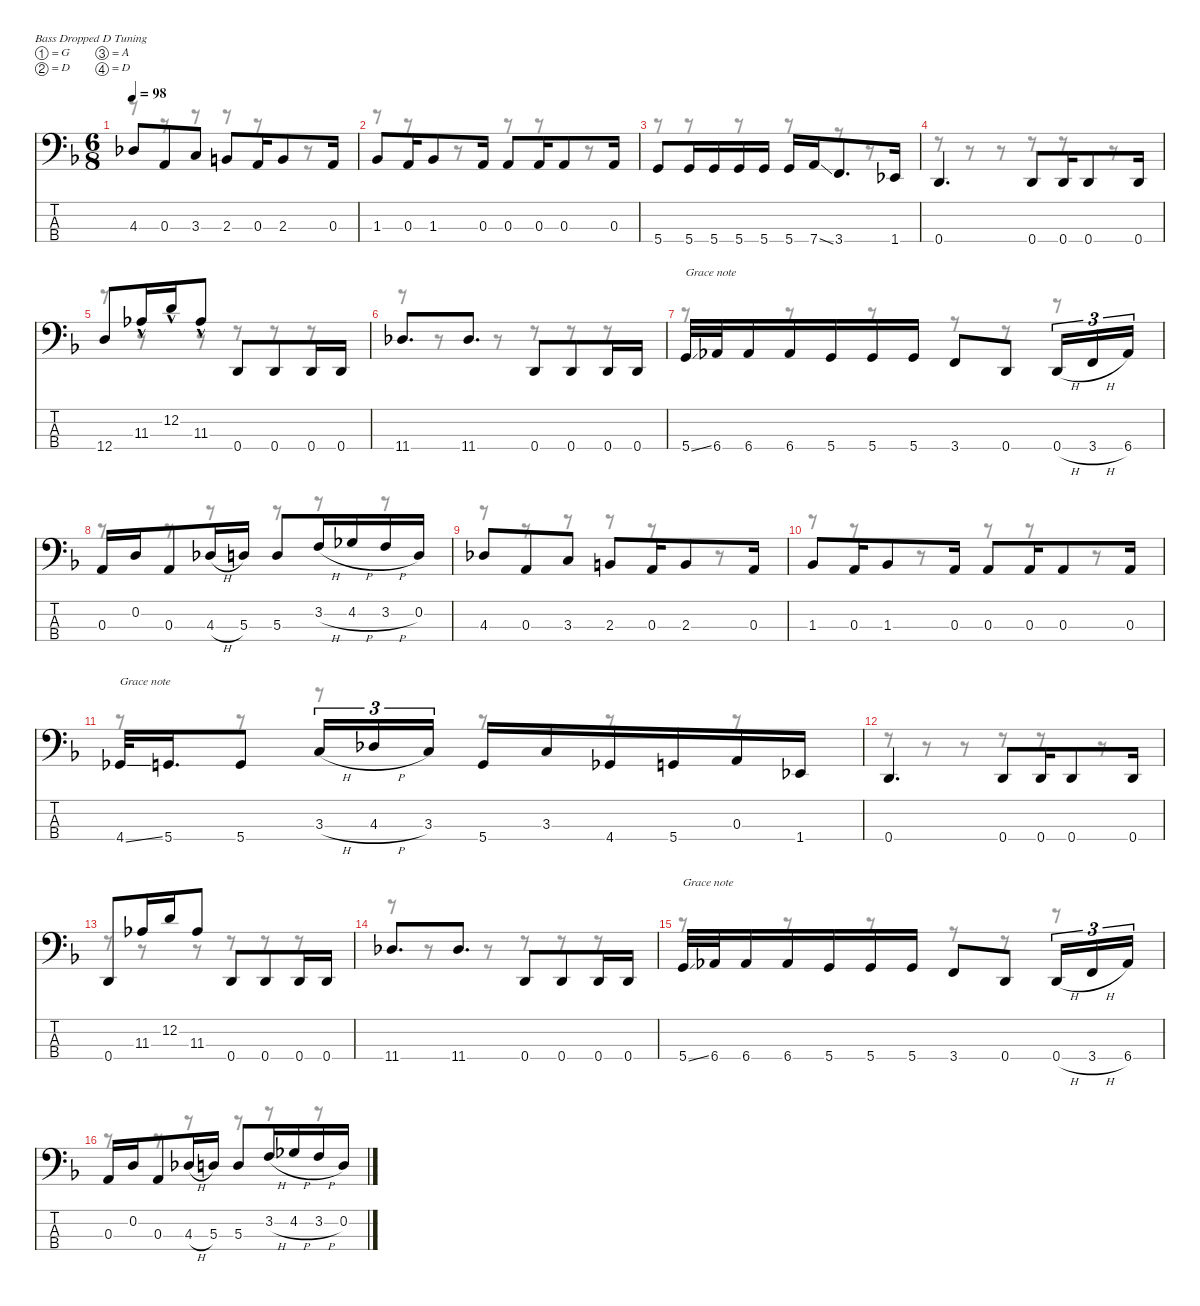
\defaultSystemsLayout 4
\hideDynamics
\bracketExtendMode nobrackets
\singleTrackTrackNamePolicy hidden
\multiTrackTrackNamePolicy hidden
\otherSystemsTrackNameOrientation horizontal
\track ("M. Mendez" "el.bs.") {instrument electricbassfinger}
\staff {score tabs}
\tuning (G2 D2 A1 D1)
\voice
\ts (6 8)
\tempo 98
\clef f4
\ks dminor
4.3{acc b}.8{dy f beam Up} 0.3{acc forcenatural}.8{beam Up} 3.3{acc forcenatural}.8{beam Up} 2.3{acc forcenatural}.8{beam Up} 0.3{acc forcenatural}.16{beam Up} 2.3{acc forcenatural}.8{beam Up} 0.3{acc forcenatural}.16{beam Up} |
1.3{acc b}.8{beam Up} 0.3{acc forcenatural}.16{beam Up} 1.3{acc b}.8{beam Up} 0.3{acc forcenatural}.16{beam Up} 0.3{acc forcenatural}.8{beam Up} 0.3{acc forcenatural}.16{beam Up} 0.3{acc forcenatural}.8{beam Up} 0.3{acc forcenatural}.16{beam Up} |
5.4{acc forcenatural}.8{beam Up} 5.4{acc forcenatural}.16{beam Up} 5.4{acc forcenatural}.16{beam Up} 5.4{acc forcenatural}.16{beam Up} 5.4{acc forcenatural}.16{beam Up} 5.4{acc forcenatural}.16{beam Up} 7.4{ss acc forcenatural}.16{beam Up} 3.4{acc forcenatural}.8{d beam Up} 1.4{acc b}.16{beam Up} |
0.4{acc forcenatural}.4{d beam Up} 0.4{acc forcenatural}.8{beam Up} 0.4{acc forcenatural}.16{beam Up} 0.4{acc forcenatural}.8{beam Up} 0.4{acc forcenatural}.16{beam Up} |
12.4{acc forcenatural}.8{beam Up} 11.3{hac acc b}.16{beam Up} 12.2{hac acc forcenatural}.16{beam Up} 11.3{hac acc b}.8{beam Up} 0.4{acc forcenatural}.8{beam Up} 0.4{acc forcenatural}.8{beam Up} 0.4{acc forcenatural}.16{beam Up} 0.4{acc forcenatural}.16{beam Up} |
11.4{acc b}.8{d beam Up} 11.4{acc b}.8{d beam Up} 0.4{acc forcenatural}.8{beam Up} 0.4{acc forcenatural}.8{beam Up} 0.4{acc forcenatural}.16{beam Up} 0.4{acc forcenatural}.16{beam Up} |
5.4{ss acc forcenatural}.32{txt "Grace note" beam Up} 6.4{acc b}.32{beam Up} 6.4{acc b}.16{beam Up} 6.4{acc b}.16{beam Up} 5.4{acc forcenatural}.16{beam Up} 5.4{acc forcenatural}.16{beam Up} 5.4{acc forcenatural}.16{beam Up} 3.4{acc forcenatural}.8{beam Up} 0.4{acc forcenatural}.8{beam Up} 0.4{h acc forcenatural}.16{tu (3 2) beam Up} 3.4{h acc forcenatural}.16{tu (3 2) dy ff beam Up} 6.4{acc b}.16{tu (3 2) beam Up} |
0.3{acc forcenatural}.16{dy f beam Up} 0.2{acc forcenatural}.16{beam Up} 0.3{acc forcenatural}.8{beam Up} 4.3{h acc b}.16{beam Up} 5.3{acc forcenatural}.16{dy ff beam Up} 5.3{acc forcenatural}.8{dy f beam Up} 3.2{h acc forcenatural}.16{beam Up} 4.2{h acc b}.16{beam Up} 3.2{h acc forcenatural}.16{beam Up} 0.2{acc forcenatural}.16{beam Up} |
4.3{acc b}.8{beam Up} 0.3{acc forcenatural}.8{beam Up} 3.3{acc forcenatural}.8{beam Up} 2.3{acc forcenatural}.8{beam Up} 0.3{acc forcenatural}.16{beam Up} 2.3{acc forcenatural}.8{beam Up} 0.3{acc forcenatural}.16{beam Up} |
1.3{acc b}.8{beam Up} 0.3{acc forcenatural}.16{beam Up} 1.3{acc b}.8{beam Up} 0.3{acc forcenatural}.16{beam Up} 0.3{acc forcenatural}.8{beam Up} 0.3{acc forcenatural}.16{beam Up} 0.3{acc forcenatural}.8{beam Up} 0.3{acc forcenatural}.16{beam Up} |
4.4{ss acc b}.32{txt "Grace note" beam Up} 5.4{acc forcenatural}.16{d beam Up} 5.4{acc forcenatural}.8{beam Up} 3.3{h acc forcenatural}.16{tu (3 2) beam Up} 4.3{h acc b}.16{tu (3 2) dy ff beam Up} 3.3{acc forcenatural}.16{tu (3 2) beam Up} 5.4{acc forcenatural}.16{dy f beam Up} 3.3{acc forcenatural}.16{beam Up} 4.4{acc b}.16{beam Up} 5.4{acc forcenatural}.16{beam Up} 0.3{acc forcenatural}.16{beam Up} 1.4{acc b}.16{beam Up} |
0.4{acc forcenatural}.4{d beam Up} 0.4{acc forcenatural}.8{beam Up} 0.4{acc forcenatural}.16{beam Up} 0.4{acc forcenatural}.8{beam Up} 0.4{acc forcenatural}.16{beam Up} |
0.4{acc forcenatural}.8{beam Up} 11.3{acc b}.16{beam Up} 12.2{acc forcenatural}.16{beam Up} 11.3{acc b}.8{beam Up} 0.4{acc forcenatural}.8{beam Up} 0.4{acc forcenatural}.8{beam Up} 0.4{acc forcenatural}.16{beam Up} 0.4{acc forcenatural}.16{beam Up} |
11.4{acc b}.8{d beam Up} 11.4{acc b}.8{d beam Up} 0.4{acc forcenatural}.8{beam Up} 0.4{acc forcenatural}.8{beam Up} 0.4{acc forcenatural}.16{beam Up} 0.4{acc forcenatural}.16{beam Up} |
5.4{ss acc forcenatural}.32{txt "Grace note" beam Up} 6.4{acc b}.32{beam Up} 6.4{acc b}.16{beam Up} 6.4{acc b}.16{beam Up} 5.4{acc forcenatural}.16{beam Up} 5.4{acc forcenatural}.16{beam Up} 5.4{acc forcenatural}.16{beam Up} 3.4{acc forcenatural}.8{beam Up} 0.4{acc forcenatural}.8{beam Up} 0.4{h acc forcenatural}.16{tu (3 2) beam Up} 3.4{h acc forcenatural}.16{tu (3 2) dy ff beam Up} 6.4{acc b}.16{tu (3 2) beam Up} |
0.3{acc forcenatural}.16{dy f beam Up} 0.2{acc forcenatural}.16{beam Up} 0.3{acc forcenatural}.8{beam Up} 4.3{h acc b}.16{beam Up} 5.3{acc forcenatural}.16{dy ff beam Up} 5.3{acc forcenatural}.8{dy f beam Up} 3.2{h acc forcenatural}.16{beam Up} 4.2{h acc b}.16{beam Up} 3.2{h acc forcenatural}.16{beam Up} 0.2{acc forcenatural}.16{beam Up}
\voice
\clef f4
\ottava regular
\simile none
\ks dminor
r.8{dy mf beam Down} r.8{beam Down} r.8{beam Down} r.8{beam Down} r.8{beam Down} r.8{beam Down} |
r.8{beam Down} r.8{beam Down} r.8{beam Down} r.8{beam Down} r.8{beam Down} r.8{beam Down} |
r.8{beam Down} r.8{beam Down} r.8{beam Down} r.8{beam Down} r.8{beam Down} r.8{beam Down} |
r.8{beam Down} r.8{beam Down} r.8{beam Down} r.8{beam Down} r.8{beam Down} r.8{beam Down} |
r.8{beam Down} r.8{beam Down} r.8{beam Down} r.8{beam Down} r.8{beam Down} r.8{beam Down} |
r.8{beam Down} r.8{beam Down} r.8{beam Down} r.8{beam Down} r.8{beam Down} r.8{beam Down} |
r.8{beam Down} r.8{beam Down} r.8{beam Down} r.8{beam Down} r.8{beam Down} r.8{beam Down} |
r.8{beam Down} r.8{beam Down} r.8{beam Down} r.8{beam Down} r.8{beam Down} r.8{beam Down} |
r.8{beam Down} r.8{beam Down} r.8{beam Down} r.8{beam Down} r.8{beam Down} r.8{beam Down} |
r.8{beam Down} r.8{beam Down} r.8{beam Down} r.8{beam Down} r.8{beam Down} r.8{beam Down} |
r.8{beam Down} r.8{beam Down} r.8{beam Down} r.8{beam Down} r.8{beam Down} r.8{beam Down} |
r.8{beam Down} r.8{beam Down} r.8{beam Down} r.8{beam Down} r.8{beam Down} r.8{beam Down} |
r.8{beam Down} r.8{beam Down} r.8{beam Down} r.8{beam Down} r.8{beam Down} r.8{beam Down} |
r.8{beam Down} r.8{beam Down} r.8{beam Down} r.8{beam Down} r.8{beam Down} r.8{beam Down} |
r.8{beam Down} r.8{beam Down} r.8{beam Down} r.8{beam Down} r.8{beam Down} r.8{beam Down} |
r.8{beam Down} r.8{beam Down} r.8{beam Down} r.8{beam Down} r.8{beam Down} r.8{beam Down}
